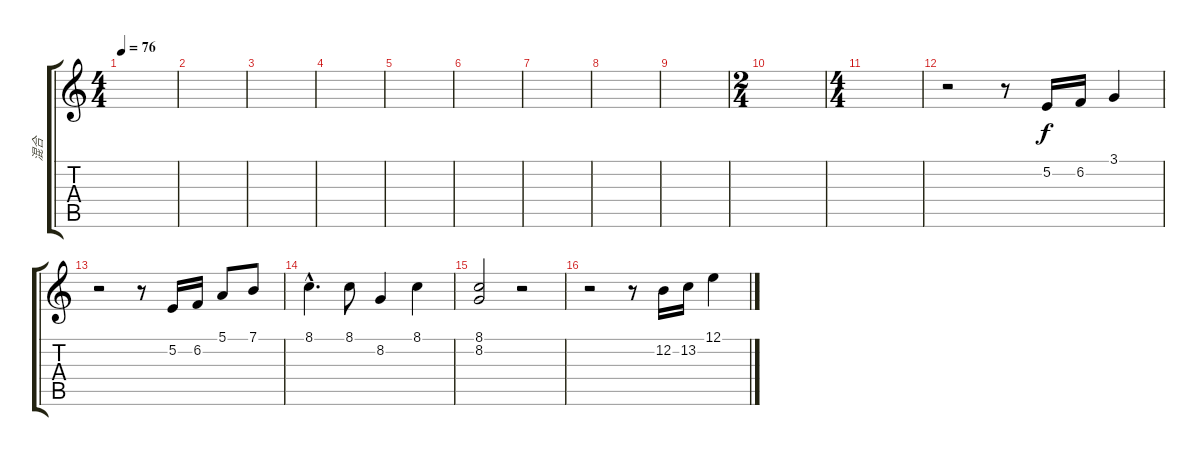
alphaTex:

\track ("混合" "混合") {instrument fx3crystal}
\staff {score tabs}
\tuning (E4 B3 G3 D3 A2 E2) {hide}
\ts (4 4)
\tempo 76
\clef g2
\ks c
|
|
|
|
|
|
|
|
|
\ts (2 4)
|
\ts (4 4)
|
r.2 r.8 5.2.16{volume 16 instrument pad1newage} 6.2.16 3.1.4 |
r.2 r.8 5.2.16 6.2.16 5.1.8 7.1.8 |
8.1{hac}.4{d} 8.1.8 8.2.4 8.1.4 |
(8.1 8.2).2 r.2 |
r.2 r.8 12.2.16{volume 16 instrument pad1newage} 13.2.16 12.1.4
